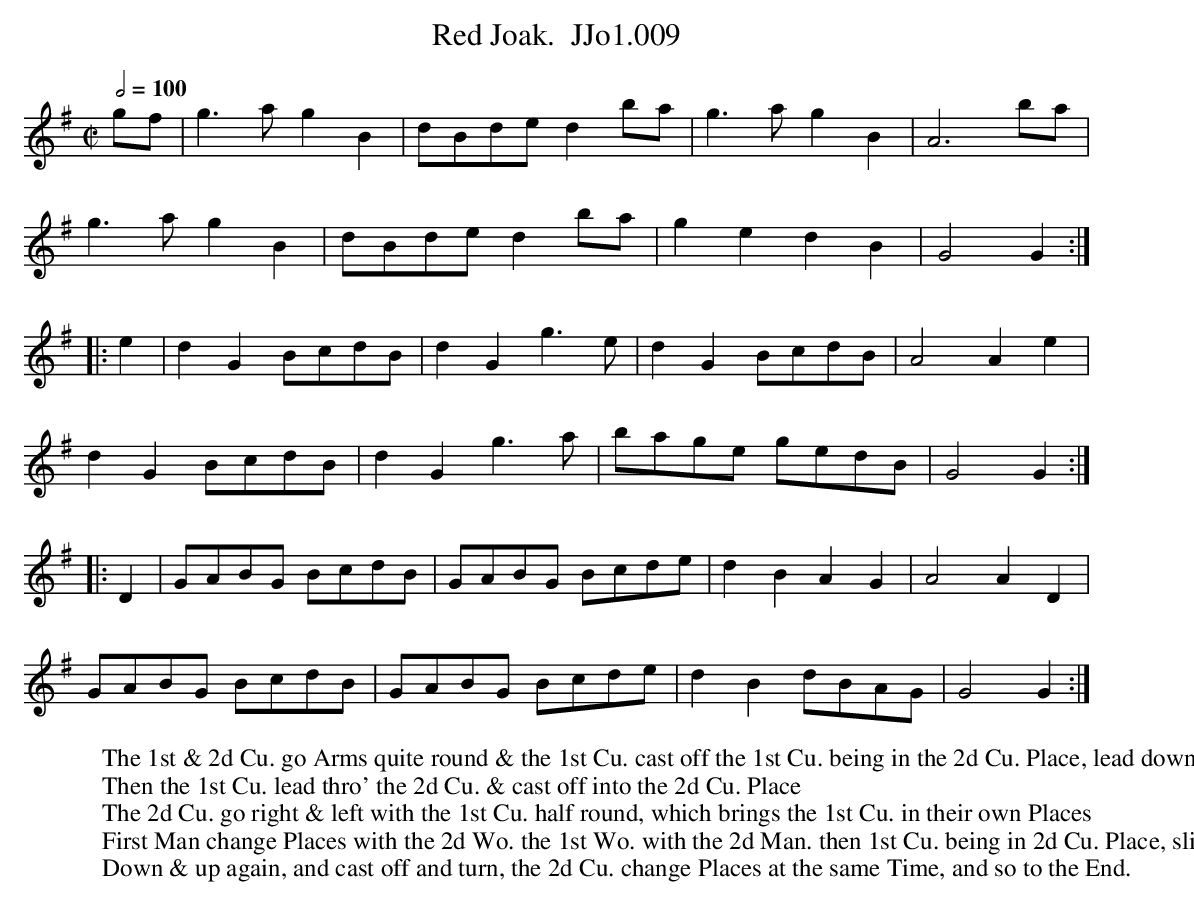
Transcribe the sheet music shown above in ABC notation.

X:1
T:Red Joak.  JJo1.009
M:C|
Q:1/2=100
L:1/8
K:G
gf | g3a g2B2 | dBde d2ba | g3a g2B2 | A6 ba |
g3a g2B2 | dBde d2ba | g2e2 d2B2 | G4 G2 :|
|: e2 |d2G2 BcdB | d2G2 g3e | d2G2 BcdB | A4 A2e2 |
d2G2 BcdB | d2G2 g3a | bage gedB | G4 G2 :|
|: D2 |GABG BcdB | GABG Bcde | d2B2 A2G2 | A4 A2D2 |
GABG BcdB | GABG Bcde | d2B2 dBAG | G4 G2 :|
W:The 1st & 2d Cu. go Arms quite round & the 1st Cu. cast off the 1st Cu. being in the 2d Cu. Place, lead down, & the 2d up.
W:Then the 1st Cu. lead thro' the 2d Cu. & cast off into the 2d Cu. Place
W:The 2d Cu. go right & left with the 1st Cu. half round, which brings the 1st Cu. in their own Places
W:First Man change Places with the 2d Wo. the 1st Wo. with the 2d Man. then 1st Cu. being in 2d Cu. Place, slip up and
W:Down & up again, and cast off and turn, the 2d Cu. change Places at the same Time, and so to the End.
